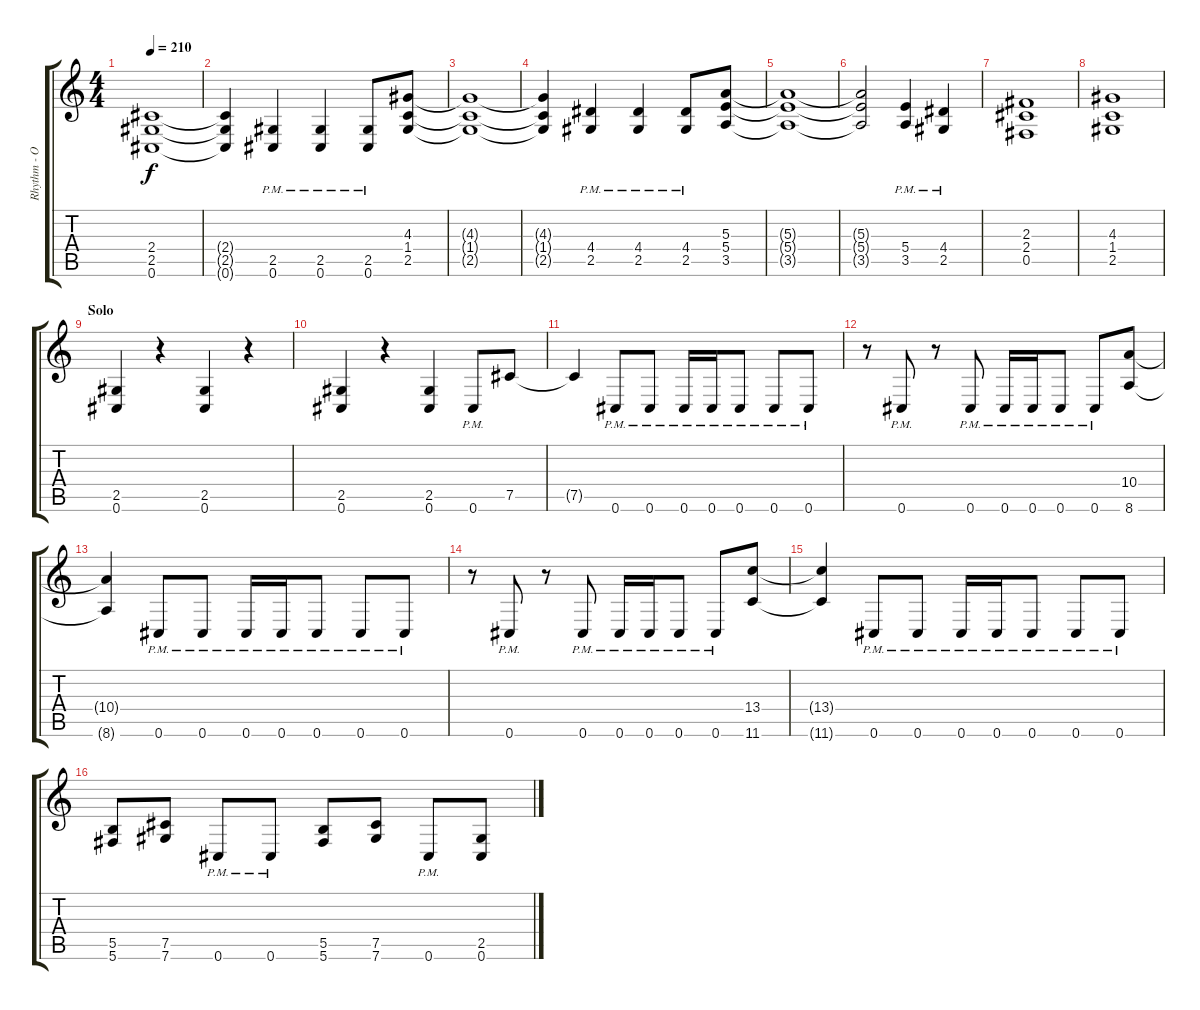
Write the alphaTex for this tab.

\track ("Rhythm - Oli Herbert" "Rhythm - O") {instrument distortionguitar}
\staff {score tabs}
\tuning (Db4 Ab3 E3 B2 Gb2 Db2) {hide}
\ts (4 4)
\tempo 210
\clef g2
\ks c
(2.4 2.5 0.6).1{dy f} |
(2.4{t} 2.5{t} 0.6{t}).4 (2.5{pm} 0.6{pm}).4 (2.5{pm} 0.6{pm}).4 (2.5{pm} 0.6{pm}).8 (4.3 1.4 2.5).8 |
(4.3{t} 1.4{t} 2.5{t}).1 |
(4.3{t} 1.4{t} 2.5{t}).4 (4.4{pm} 2.5{pm}).4 (4.4{pm} 2.5{pm}).4 (4.4{pm} 2.5{pm}).8 (5.3 5.4 3.5).8 |
(5.3{t} 5.4{t} 3.5{t}).1 |
(5.3{t} 5.4{t} 3.5{t}).2 (5.4{pm} 3.5{pm}).4 (4.4{pm} 2.5{pm}).4 |
(2.3 2.4 0.5).1 |
(4.3 1.4 2.5).1 |
\section ("" "Solo")
(2.5 0.6).4 r.4 (2.5 0.6).4 r.4 |
(2.5 0.6).4 r.4 (2.5 0.6).4 0.6{pm}.8 7.5.8 |
7.5{t}.4 0.6{pm}.8 0.6{pm}.8 0.6{pm}.16 0.6{pm}.16 0.6{pm}.8 0.6{pm}.8 0.6{pm}.8 |
r.8 0.6{pm}.8 r.8 0.6{pm}.8 0.6{pm}.16 0.6{pm}.16 0.6{pm}.8 0.6{pm}.8 (10.4 8.6).8 |
(10.4{t} 8.6{t}).4 0.6{pm}.8 0.6{pm}.8 0.6{pm}.16 0.6{pm}.16 0.6{pm}.8 0.6{pm}.8 0.6{pm}.8 |
r.8 0.6{pm}.8 r.8 0.6{pm}.8 0.6{pm}.16 0.6{pm}.16 0.6{pm}.8 0.6{pm}.8 (13.4 11.6).8 |
(13.4{t} 11.6{t}).4 0.6{pm}.8 0.6{pm}.8 0.6{pm}.16 0.6{pm}.16 0.6{pm}.8 0.6{pm}.8 0.6{pm}.8 |
(5.5 5.6).8 (7.5 7.6).8 0.6{pm}.8 0.6{pm}.8 (5.5 5.6).8 (7.5 7.6).8 0.6{pm}.8 (2.5 0.6).8
